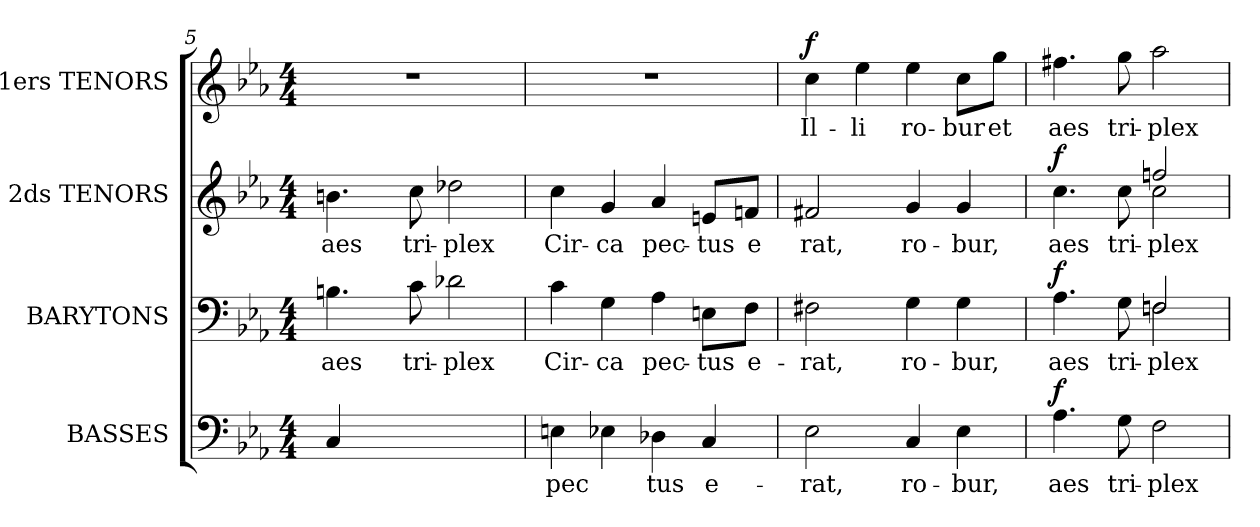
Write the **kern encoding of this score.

**kern	**text	**dynam	**kern	**text	**dynam	**kern	**text	**dynam	**kern	**text	**dynam
*part4	*part4	*part4	*part3	*part3	*part3	*part2	*part2	*part2	*part1	*part1	*part1
*staff4	*staff4	*staff4	*staff3	*staff3	*staff3	*staff2	*staff2	*staff2	*staff1	*staff1	*staff1
*I"BASSES	*	*	*I"BARYTONS	*	*	*I"2ds TENORS	*	*	*I"1ers TENORS	*	*
*I'BAS.	*	*	*I'BAR.	*	*	*	*	*	*	*	*
!!LO:LB:g=z
*clefF4	*	*	*clefF4	*	*	*clefG2	*	*	*clefG2	*	*
*k[b-e-a-]	*	*	*k[b-e-a-]	*	*	*k[b-e-a-]	*	*	*k[b-e-a-]	*	*
*M4/4	*	*	*M4/4	*	*	*M4/4	*	*	*M4/4	*	*
=5	=5	=5	=5	=5	=5	=5	=5	=5	=5	=5	=5
4Ci/	.	.	4.Bni\	aes	.	4.bni\	aes	.	1r	.	.
2.ryy	.	.	.	.	.	.	.	.	.	.	.
.	.	.	8ci\	tri-	.	8cci\	tri-	.	.	.	.
.	.	.	2d-Xi\	plex	.	2dd-Xi\	plex	.	.	.	.
=6	=6	=6	=6	=6	=6	=6	=6	=6	=6	=6	=6
4Eni\	pec	.	4ci\	Cir-	.	4cci\	Cir-	.	1r	.	.
4E-Xi\	--	.	4Gi\	ca	.	4gi/	ca	.	.	.	.
4D-Xi\	tus	.	4A-i\	pec-	.	4a-i/	pec-	.	.	.	.
4Ci/	e-	.	8Eni\L	tus	.	8eni/L	tus	.	.	.	.
.	.	.	8Fi\J	e-	.	8fni/J	e	.	.	.	.
=7	=7	=7	=7	=7	=7	=7	=7	=7	=7	=7	=7
!	!	!	!	!	!	!	!	!	!	!	!LO:DY:a
2E-i\	rat,	.	2F#Xi\	rat,	.	2f#Xi/	rat,	.	4cci\	Il-	f
.	.	.	.	.	.	.	.	.	4ee-i\	li	.
4Ci/	ro-	.	4Gi\	ro-	.	4gi/	ro-	.	4ee-i\	ro-	.
4E-i\	bur,	.	4Gi\	bur,	.	4gi/	bur,	.	8cci\L	bur	.
.	.	.	.	.	.	.	.	.	8ggi\J	et	.
=8	=8	=8	=8	=8	=8	=8	=8	=8	=8	=8	=8
*	*	*	*^	*	*	*^	*	*	*	*	*
!	!	!LO:DY:a	!	!	!	!LO:DY:a	!	!	!	!LO:DY:a	!	!	!
4.A-i\	aes	f	4.A-i\	4.ryy	aes	f	4.cci\	4.ryy	aes	f	4.ff#Xi\	aes	.
8Gi\	tri-	.	8Gi\	8ryy	tri-	.	8cci\	8ryy	tri-	.	8ggi\	tri-	.
2Fi\	plex	.	2Fni/	2Fj\	plex	.	2ffni/	2ccj\	plex	.	2aa-i\	plex	.
*	*	*	*v	*v	*	*	*	*	*	*	*	*	*
*	*	*	*	*	*	*v	*v	*	*	*	*	*
=	=	=	=	=	=	=	=	=	=	=	=
*-	*-	*-	*-	*-	*-	*-	*-	*-	*-	*-	*-
